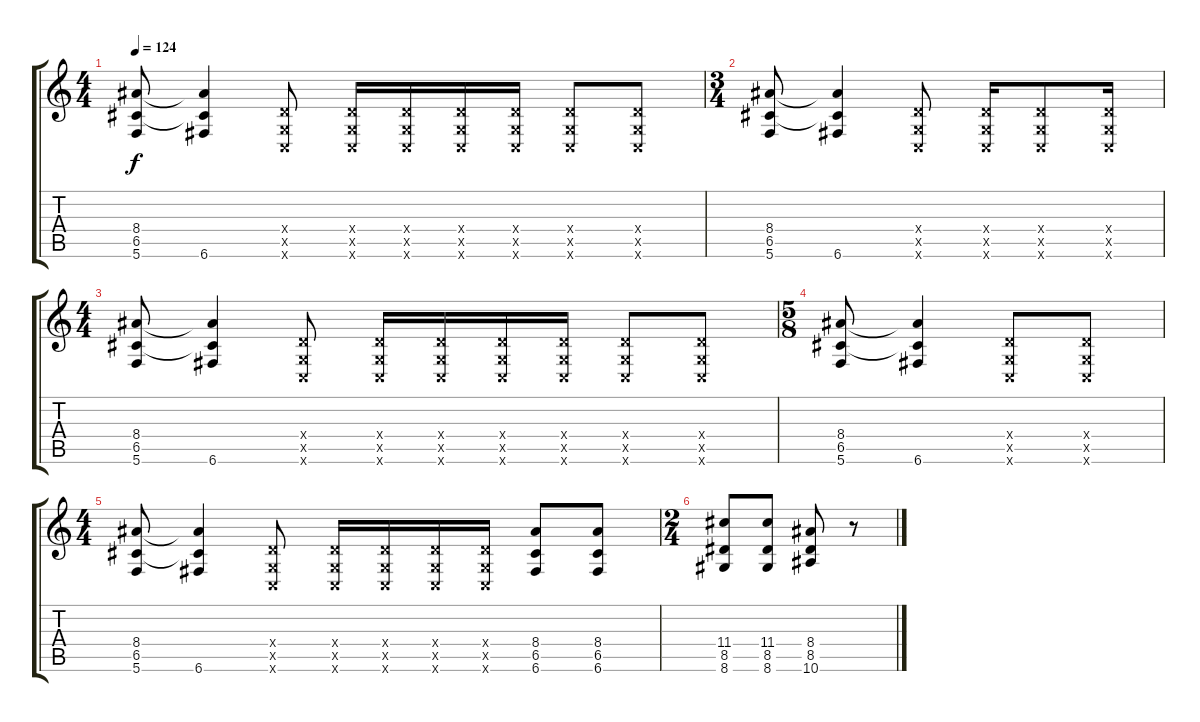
\track "" {instrument distortionguitar}
\staff {score tabs}
\tuning (G4 E4 A3 D3 G2 C2) {hide}
\ts (4 4)
\tempo 124
\clef g2
\ks c
(8.4 6.5 5.6).8{dy f} (8.4{t} 6.5{t} 6.6).4 (0.4{x} 0.5{x} 0.6{x}).8 (0.4{x} 0.5{x} 0.6{x}).16 (0.4{x} 0.5{x} 0.6{x}).16 (0.4{x} 0.5{x} 0.6{x}).16 (0.4{x} 0.5{x} 0.6{x}).16 (0.4{x} 0.5{x} 0.6{x}).8 (0.4{x} 0.5{x} 0.6{x}).8 |
\ts (3 4)
(8.4 6.5 5.6).8 (8.4{t} 6.5{t} 6.6).4 (0.4{x} 0.5{x} 0.6{x}).8 (0.4{x} 0.5{x} 0.6{x}).16 (0.4{x} 0.5{x} 0.6{x}).8 (0.4{x} 0.5{x} 0.6{x}).16 |
\ts (4 4)
(8.4 6.5 5.6).8 (8.4{t} 6.5{t} 6.6).4 (0.4{x} 0.5{x} 0.6{x}).8 (0.4{x} 0.5{x} 0.6{x}).16 (0.4{x} 0.5{x} 0.6{x}).16 (0.4{x} 0.5{x} 0.6{x}).16 (0.4{x} 0.5{x} 0.6{x}).16 (0.4{x} 0.5{x} 0.6{x}).8 (0.4{x} 0.5{x} 0.6{x}).8 |
\ts (5 8)
(8.4 6.5 5.6).8 (8.4{t} 6.5{t} 6.6).4 (0.4{x} 0.5{x} 0.6{x}).8 (0.4{x} 0.5{x} 0.6{x}).8 |
\ts (4 4)
(8.4 6.5 5.6).8 (8.4{t} 6.5{t} 6.6).4 (0.4{x} 0.5{x} 0.6{x}).8 (0.4{x} 0.5{x} 0.6{x}).16 (0.4{x} 0.5{x} 0.6{x}).16 (0.4{x} 0.5{x} 0.6{x}).16 (0.4{x} 0.5{x} 0.6{x}).16 (8.4 6.5 6.6).8 (8.4 6.5 6.6).8 |
\ts (2 4)
(11.4 8.5 8.6).8 (11.4 8.5 8.6).8 (8.4 8.5 10.6).8 r.8
